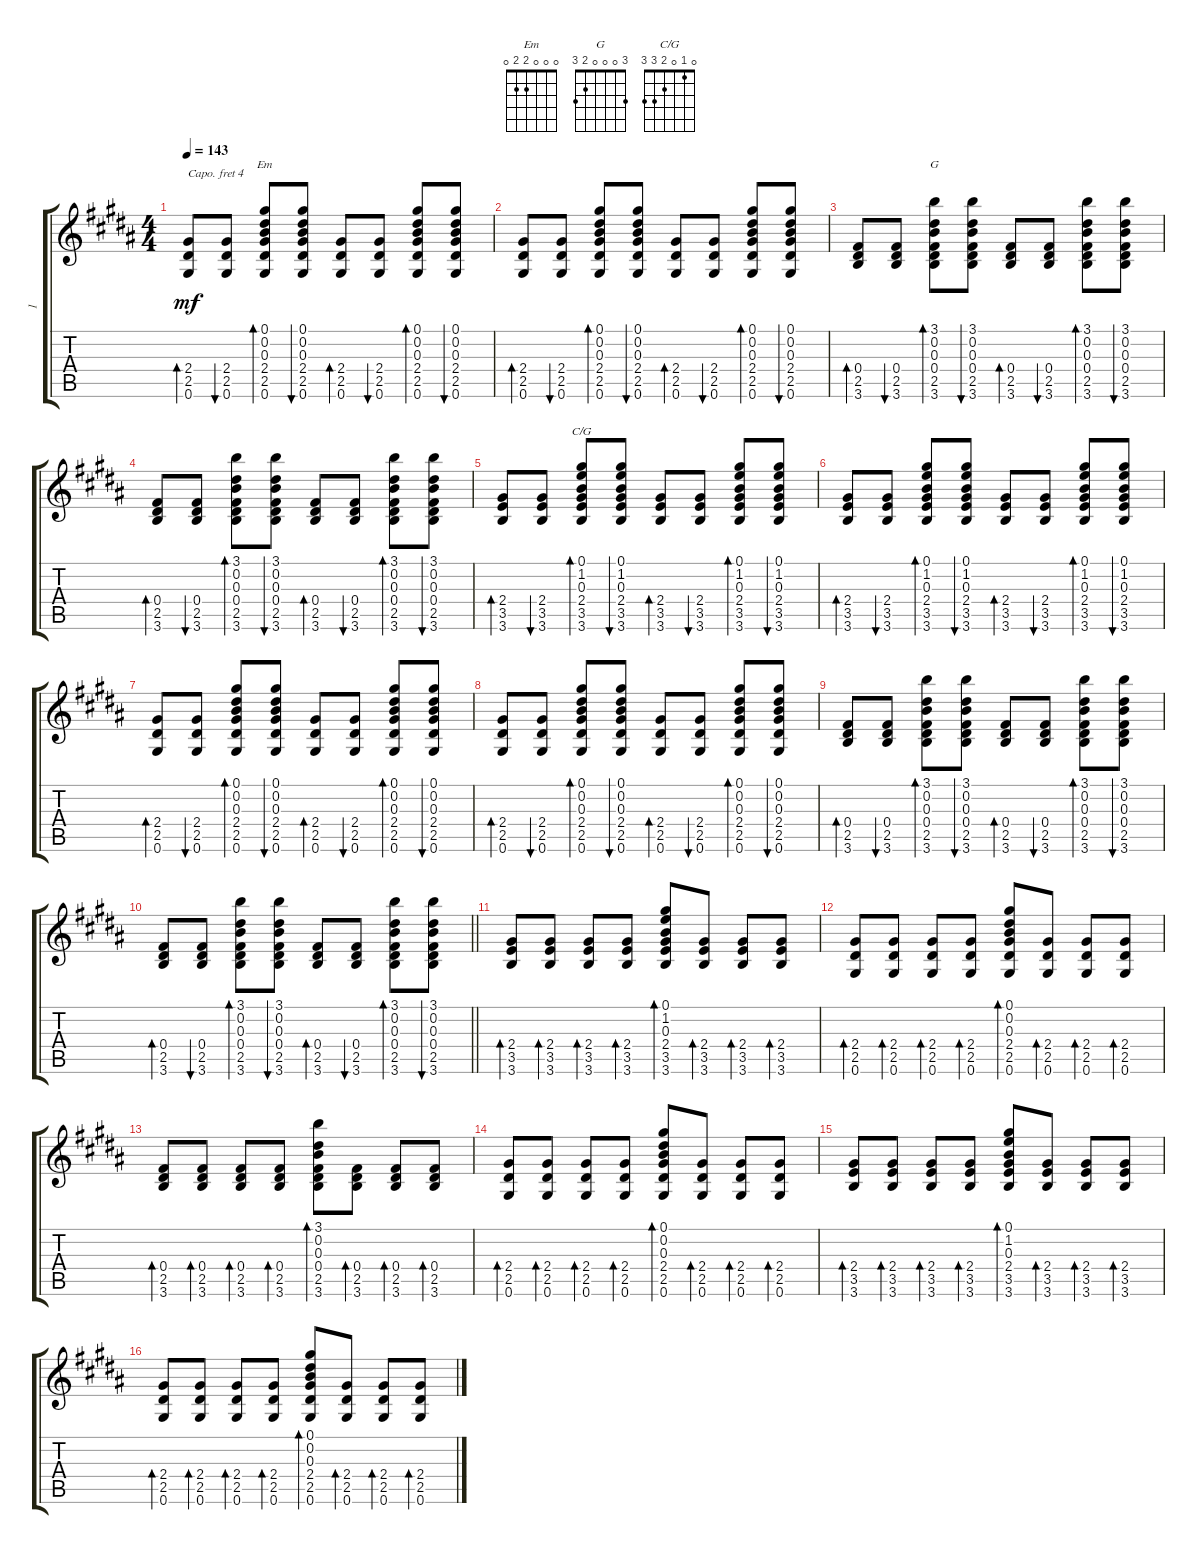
\track ("1" "1") {instrument overdrivenguitar}
\staff {score tabs}
\capo 4
\tuning (E4 B3 G3 D3 A2 E2) {hide}
\chord ("Em" 0 0 0 2 2 0)
\chord ("G" 3 0 0 0 2 3)
\chord ("C/G" 0 1 0 2 3 3)
\ts (4 4)
\tempo 143
\clef g2
\ks g#minor
(2.4 2.5 0.6).8{bd 30 dy mf} (2.4 2.5 0.6).8{bu 30} (0.1 0.2 0.3 2.4 2.5 0.6).8{bd 30 ch "Em"} (0.1 0.2 0.3 2.4 2.5 0.6).8{bu 30} (2.4 2.5 0.6).8{bd 30} (2.4 2.5 0.6).8{bu 30} (0.1 0.2 0.3 2.4 2.5 0.6).8{bd 30} (0.1 0.2 0.3 2.4 2.5 0.6).8{bu 30} |
(2.4 2.5 0.6).8{bd 30} (2.4 2.5 0.6).8{bu 30} (0.1 0.2 0.3 2.4 2.5 0.6).8{bd 30} (0.1 0.2 0.3 2.4 2.5 0.6).8{bu 30} (2.4 2.5 0.6).8{bd 30} (2.4 2.5 0.6).8{bu 30} (0.1 0.2 0.3 2.4 2.5 0.6).8{bd 30} (0.1 0.2 0.3 2.4 2.5 0.6).8{bu 30} |
(0.4 2.5 3.6).8{bd 30} (0.4 2.5 3.6).8{bu 30} (3.1 0.2 0.3 0.4 2.5 3.6).8{bd 30 ch "G"} (3.1 0.2 0.3 0.4 2.5 3.6).8{bu 30} (0.4 2.5 3.6).8{bd 30} (0.4 2.5 3.6).8{bu 30} (3.1 0.2 0.3 0.4 2.5 3.6).8{bd 30} (3.1 0.2 0.3 0.4 2.5 3.6).8{bu 30} |
(0.4 2.5 3.6).8{bd 30} (0.4 2.5 3.6).8{bu 30} (3.1 0.2 0.3 0.4 2.5 3.6).8{bd 30} (3.1 0.2 0.3 0.4 2.5 3.6).8{bu 30} (0.4 2.5 3.6).8{bd 30} (0.4 2.5 3.6).8{bu 30} (3.1 0.2 0.3 0.4 2.5 3.6).8{bd 30} (3.1 0.2 0.3 0.4 2.5 3.6).8{bu 30} |
(2.4 3.5 3.6).8{bd 30} (2.4 3.5 3.6).8{bu 30} (0.1 1.2 0.3 2.4 3.5 3.6).8{bd 30 ch "C/G"} (0.1 1.2 0.3 2.4 3.5 3.6).8{bu 30} (2.4 3.5 3.6).8{bd 30} (2.4 3.5 3.6).8{bu 30} (0.1 1.2 0.3 2.4 3.5 3.6).8{bd 30} (0.1 1.2 0.3 2.4 3.5 3.6).8{bu 30} |
(2.4 3.5 3.6).8{bd 30} (2.4 3.5 3.6).8{bu 30} (0.1 1.2 0.3 2.4 3.5 3.6).8{bd 30} (0.1 1.2 0.3 2.4 3.5 3.6).8{bu 30} (2.4 3.5 3.6).8{bd 30} (2.4 3.5 3.6).8{bu 30} (0.1 1.2 0.3 2.4 3.5 3.6).8{bd 30} (0.1 1.2 0.3 2.4 3.5 3.6).8{bu 30} |
(2.4 2.5 0.6).8{bd 30} (2.4 2.5 0.6).8{bu 30} (0.1 0.2 0.3 2.4 2.5 0.6).8{bd 30} (0.1 0.2 0.3 2.4 2.5 0.6).8{bu 30} (2.4 2.5 0.6).8{bd 30} (2.4 2.5 0.6).8{bu 30} (0.1 0.2 0.3 2.4 2.5 0.6).8{bd 30} (0.1 0.2 0.3 2.4 2.5 0.6).8{bu 30} |
(2.4 2.5 0.6).8{bd 30} (2.4 2.5 0.6).8{bu 30} (0.1 0.2 0.3 2.4 2.5 0.6).8{bd 30} (0.1 0.2 0.3 2.4 2.5 0.6).8{bu 30} (2.4 2.5 0.6).8{bd 30} (2.4 2.5 0.6).8{bu 30} (0.1 0.2 0.3 2.4 2.5 0.6).8{bd 30} (0.1 0.2 0.3 2.4 2.5 0.6).8{bu 30} |
(0.4 2.5 3.6).8{bd 30} (0.4 2.5 3.6).8{bu 30} (3.1 0.2 0.3 0.4 2.5 3.6).8{bd 30} (3.1 0.2 0.3 0.4 2.5 3.6).8{bu 30} (0.4 2.5 3.6).8{bd 30} (0.4 2.5 3.6).8{bu 30} (3.1 0.2 0.3 0.4 2.5 3.6).8{bd 30} (3.1 0.2 0.3 0.4 2.5 3.6).8{bu 30} |
\barLineRight lightlight
(0.4 2.5 3.6).8{bd 30} (0.4 2.5 3.6).8{bu 30} (3.1 0.2 0.3 0.4 2.5 3.6).8{bd 30} (3.1 0.2 0.3 0.4 2.5 3.6).8{bu 30} (0.4 2.5 3.6).8{bd 30} (0.4 2.5 3.6).8{bu 30} (3.1 0.2 0.3 0.4 2.5 3.6).8{bd 30} (3.1 0.2 0.3 0.4 2.5 3.6).8{bu 30} |
(2.4 3.5 3.6).8{bd 30} (2.4 3.5 3.6).8{bd 30} (2.4 3.5 3.6).8{bd 30} (2.4 3.5 3.6).8{bd 30} (0.1 1.2 0.3 2.4 3.5 3.6).8{bd 30} (2.4 3.5 3.6).8{bd 30} (2.4 3.5 3.6).8{bd 30} (2.4 3.5 3.6).8{bd 30} |
(2.4 2.5 0.6).8{bd 30} (2.4 2.5 0.6).8{bd 30} (2.4 2.5 0.6).8{bd 30} (2.4 2.5 0.6).8{bd 30} (0.1 0.2 0.3 2.4 2.5 0.6).8{bd 30} (2.4 2.5 0.6).8{bd 30} (2.4 2.5 0.6).8{bd 30} (2.4 2.5 0.6).8{bd 30} |
(0.4 2.5 3.6).8{bd 30} (0.4 2.5 3.6).8{bd 30} (0.4 2.5 3.6).8{bd 30} (0.4 2.5 3.6).8{bd 30} (3.1 0.2 0.3 0.4 2.5 3.6).8{bd 30} (0.4 2.5 3.6).8{bd 30} (0.4 2.5 3.6).8{bd 30} (0.4 2.5 3.6).8{bd 30} |
(2.4 2.5 0.6).8{bd 30} (2.4 2.5 0.6).8{bd 30} (2.4 2.5 0.6).8{bd 30} (2.4 2.5 0.6).8{bd 30} (0.1 0.2 0.3 2.4 2.5 0.6).8{bd 30} (2.4 2.5 0.6).8{bd 30} (2.4 2.5 0.6).8{bd 30} (2.4 2.5 0.6).8{bd 30} |
(2.4 3.5 3.6).8{bd 30} (2.4 3.5 3.6).8{bd 30} (2.4 3.5 3.6).8{bd 30} (2.4 3.5 3.6).8{bd 30} (0.1 1.2 0.3 2.4 3.5 3.6).8{bd 30} (2.4 3.5 3.6).8{bd 30} (2.4 3.5 3.6).8{bd 30} (2.4 3.5 3.6).8{bd 30} |
(2.4 2.5 0.6).8{bd 30} (2.4 2.5 0.6).8{bd 30} (2.4 2.5 0.6).8{bd 30} (2.4 2.5 0.6).8{bd 30} (0.1 0.2 0.3 2.4 2.5 0.6).8{bd 30} (2.4 2.5 0.6).8{bd 30} (2.4 2.5 0.6).8{bd 30} (2.4 2.5 0.6).8{bd 30}
